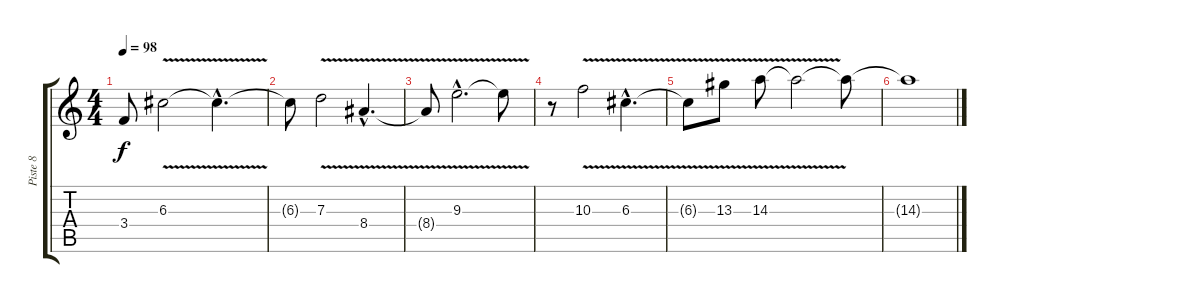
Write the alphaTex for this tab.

\track ("Piste 8" "Piste 8") {instrument distortionguitar}
\staff {score tabs}
\tuning (E4 B3 G3 D3 A2 E2) {hide}
\ts (4 4)
\tempo 98
\clef g2
\ks c
3.4{t}.8{dy f} 6.3{v}.2 6.3{hac t}.4{d} |
6.3{t}.8 7.3{v}.2 8.4{v hac}.4{d} |
8.4{t}.8 9.3{v hac}.2{d} 9.3{t}.8 |
r.8 10.3{v}.2 6.3{v hac}.4{d} |
6.3{t}.8 13.3{v}.8 14.3{v}.8 14.3{t}.2 14.3{t}.8 |
14.3{t}.1
